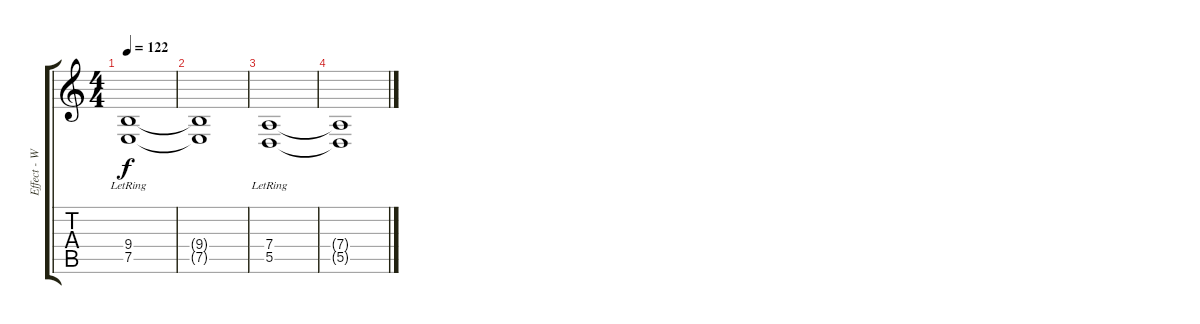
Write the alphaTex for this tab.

\track ("Effect - Waves" "Effect - W") {instrument seashore}
\staff {score tabs}
\tuning (E4 B3 G3 D3 A2 E2) {hide}
\ts (4 4)
\tempo 122
\clef g2
\ks c
(9.4{lr} 7.5{lr}).1{dy f} |
(9.4{t} 7.5{t}).1 |
(7.4{lr} 5.5{lr}).1{volume 0} |
(7.4{t} 5.5{t}).1
